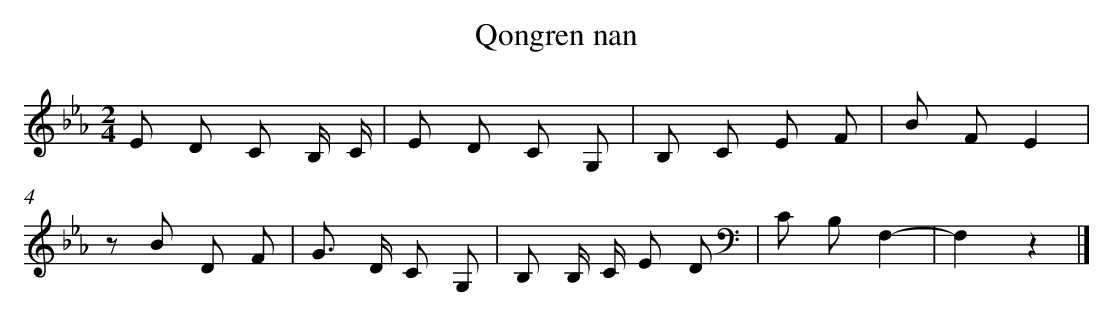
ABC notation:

X:1
T: Qongren nan
L: 1/8
M: 2/4
K: Eb
E D C B,/ C/ [I:setbarnb 1]|
E D C G, |
B, C E F |
B FE2 |
z B D F |
G> D C G, |
B, B,/ C/ E D |
C B,F,2- |
F,2z2 |]
